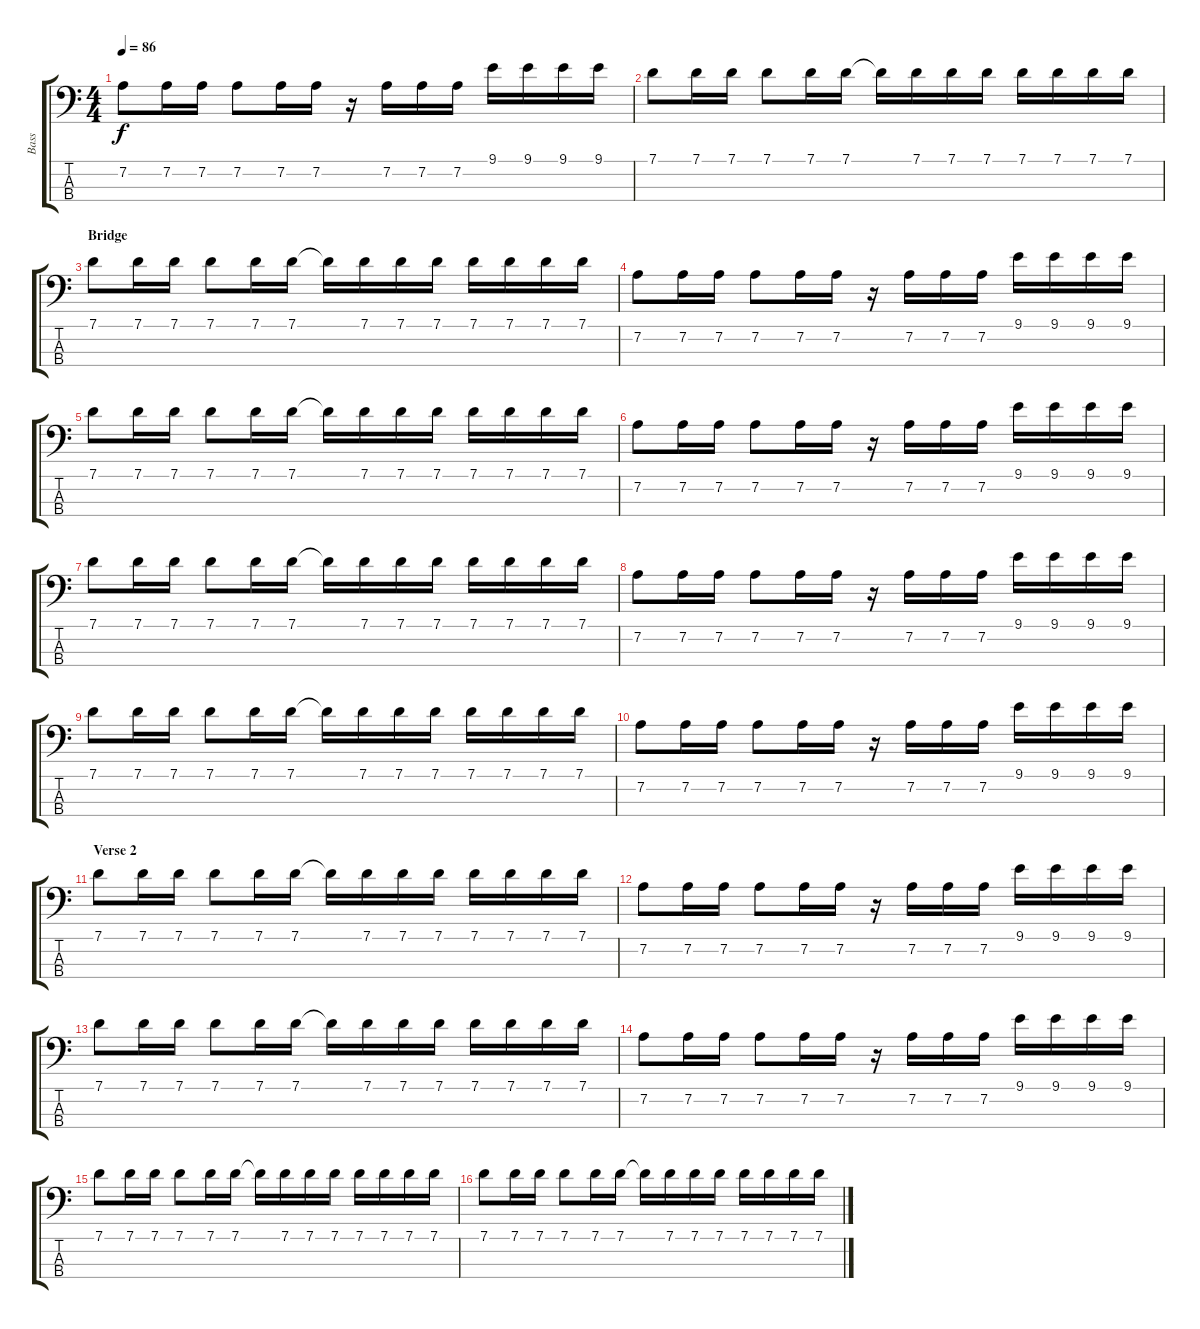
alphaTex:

\track ("Bass" "Bass") {instrument electricbassfinger}
\staff {score tabs}
\tuning (G2 D2 A1 E1) {hide}
\ts (4 4)
\tempo 86
\clef f4
\ks c
7.2.8{dy f} 7.2.16 7.2.16 7.2.8 7.2.16 7.2.16 r.16 7.2.16 7.2.16 7.2.16 9.1.16 9.1.16 9.1.16 9.1.16 |
7.1.8 7.1.16 7.1.16 7.1.8 7.1.16 7.1.16 7.1{t}.16 7.1.16 7.1.16 7.1.16 7.1.16 7.1.16 7.1.16 7.1.16 |
\section ("" "Bridge")
7.1.8 7.1.16 7.1.16 7.1.8 7.1.16 7.1.16 7.1{t}.16 7.1.16 7.1.16 7.1.16 7.1.16 7.1.16 7.1.16 7.1.16 |
7.2.8 7.2.16 7.2.16 7.2.8 7.2.16 7.2.16 r.16 7.2.16 7.2.16 7.2.16 9.1.16 9.1.16 9.1.16 9.1.16 |
7.1.8 7.1.16 7.1.16 7.1.8 7.1.16 7.1.16 7.1{t}.16 7.1.16 7.1.16 7.1.16 7.1.16 7.1.16 7.1.16 7.1.16 |
7.2.8 7.2.16 7.2.16 7.2.8 7.2.16 7.2.16 r.16 7.2.16 7.2.16 7.2.16 9.1.16 9.1.16 9.1.16 9.1.16 |
7.1.8 7.1.16 7.1.16 7.1.8 7.1.16 7.1.16 7.1{t}.16 7.1.16 7.1.16 7.1.16 7.1.16 7.1.16 7.1.16 7.1.16 |
7.2.8 7.2.16 7.2.16 7.2.8 7.2.16 7.2.16 r.16 7.2.16 7.2.16 7.2.16 9.1.16 9.1.16 9.1.16 9.1.16 |
7.1.8 7.1.16 7.1.16 7.1.8 7.1.16 7.1.16 7.1{t}.16 7.1.16 7.1.16 7.1.16 7.1.16 7.1.16 7.1.16 7.1.16 |
7.2.8 7.2.16 7.2.16 7.2.8 7.2.16 7.2.16 r.16 7.2.16 7.2.16 7.2.16 9.1.16 9.1.16 9.1.16 9.1.16 |
\section ("" "Verse 2")
7.1.8 7.1.16 7.1.16 7.1.8 7.1.16 7.1.16 7.1{t}.16 7.1.16 7.1.16 7.1.16 7.1.16 7.1.16 7.1.16 7.1.16 |
7.2.8 7.2.16 7.2.16 7.2.8 7.2.16 7.2.16 r.16 7.2.16 7.2.16 7.2.16 9.1.16 9.1.16 9.1.16 9.1.16 |
7.1.8 7.1.16 7.1.16 7.1.8 7.1.16 7.1.16 7.1{t}.16 7.1.16 7.1.16 7.1.16 7.1.16 7.1.16 7.1.16 7.1.16 |
7.2.8 7.2.16 7.2.16 7.2.8 7.2.16 7.2.16 r.16 7.2.16 7.2.16 7.2.16 9.1.16 9.1.16 9.1.16 9.1.16 |
7.1.8 7.1.16 7.1.16 7.1.8 7.1.16 7.1.16 7.1{t}.16 7.1.16 7.1.16 7.1.16 7.1.16 7.1.16 7.1.16 7.1.16 |
7.1.8 7.1.16 7.1.16 7.1.8 7.1.16 7.1.16 7.1{t}.16 7.1.16 7.1.16 7.1.16 7.1.16 7.1.16 7.1.16 7.1.16
